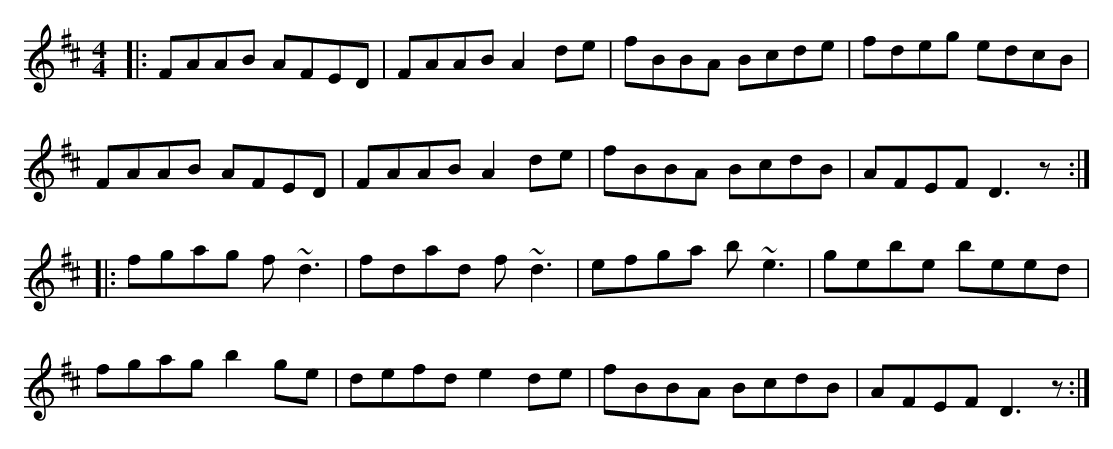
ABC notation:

X:1
M:4/4
K:D
|:FAAB AFED|FAAB A2 de|fBBA Bcde|fdeg edcB|
FAAB AFED|FAAB A2 de|fBBA BcdB|AFEF D3z:|
|:fgag f~d3|fdad f~d3|efga b~e3|gebe beed|
fgag b2ge|defd e2 de|fBBA BcdB|AFEF D3z:|
